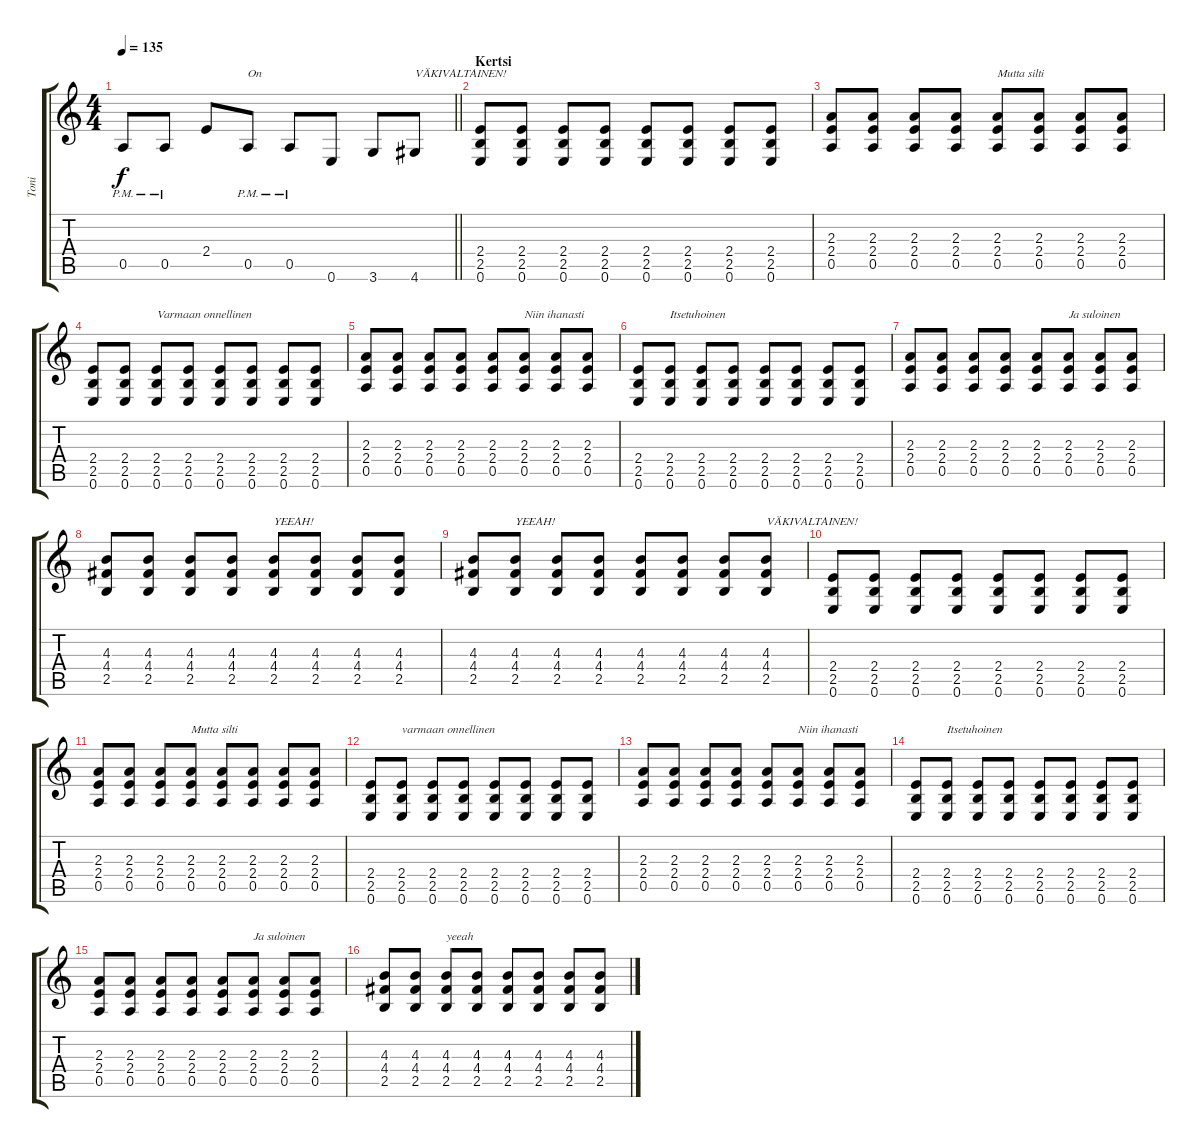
\track ("Toni" "Toni") {instrument overdrivenguitar}
\staff {score tabs}
\tuning (E4 B3 G3 D3 A2 E2) {hide}
\ts (4 4)
\tempo 135
\clef g2
\barLineRight lightlight
\ks c
0.5{pm}.8{dy f} 0.5{pm}.8 2.4.8 0.5{pm}.8{txt "On"} 0.5{pm}.8 0.6.8 3.6.8 4.6.8{txt "VÄKIVALTAINEN!"} |
\section ("" "Kertsi")
(2.4 2.5 0.6).8{instrument distortionguitar} (2.4 2.5 0.6).8 (2.4 2.5 0.6).8 (2.4 2.5 0.6).8 (2.4 2.5 0.6).8 (2.4 2.5 0.6).8 (2.4 2.5 0.6).8 (2.4 2.5 0.6).8 |
(2.3 2.4 0.5).8 (2.3 2.4 0.5).8 (2.3 2.4 0.5).8 (2.3 2.4 0.5).8 (2.3 2.4 0.5).8{txt "Mutta silti"} (2.3 2.4 0.5).8 (2.3 2.4 0.5).8 (2.3 2.4 0.5).8 |
(2.4 2.5 0.6).8{instrument distortionguitar} (2.4 2.5 0.6).8 (2.4 2.5 0.6).8{txt "Varmaan onnellinen"} (2.4 2.5 0.6).8 (2.4 2.5 0.6).8 (2.4 2.5 0.6).8 (2.4 2.5 0.6).8 (2.4 2.5 0.6).8 |
(2.3 2.4 0.5).8 (2.3 2.4 0.5).8 (2.3 2.4 0.5).8 (2.3 2.4 0.5).8 (2.3 2.4 0.5).8 (2.3 2.4 0.5).8{txt "Niin ihanasti"} (2.3 2.4 0.5).8 (2.3 2.4 0.5).8 |
(2.4 2.5 0.6).8{instrument distortionguitar} (2.4 2.5 0.6).8{txt "Itsetuhoinen"} (2.4 2.5 0.6).8 (2.4 2.5 0.6).8 (2.4 2.5 0.6).8 (2.4 2.5 0.6).8 (2.4 2.5 0.6).8 (2.4 2.5 0.6).8 |
(2.3 2.4 0.5).8 (2.3 2.4 0.5).8 (2.3 2.4 0.5).8 (2.3 2.4 0.5).8 (2.3 2.4 0.5).8 (2.3 2.4 0.5).8{txt "Ja suloinen"} (2.3 2.4 0.5).8 (2.3 2.4 0.5).8 |
(4.3 4.4 2.5).8 (4.3 4.4 2.5).8 (4.3 4.4 2.5).8 (4.3 4.4 2.5).8 (4.3 4.4 2.5).8{txt "YEEAH!"} (4.3 4.4 2.5).8 (4.3 4.4 2.5).8 (4.3 4.4 2.5).8 |
(4.3 4.4 2.5).8 (4.3 4.4 2.5).8{txt "YEEAH!"} (4.3 4.4 2.5).8 (4.3 4.4 2.5).8 (4.3 4.4 2.5).8 (4.3 4.4 2.5).8 (4.3 4.4 2.5).8 (4.3 4.4 2.5).8{txt "VÄKIVALTAINEN!"} |
(2.4 2.5 0.6).8{instrument distortionguitar} (2.4 2.5 0.6).8 (2.4 2.5 0.6).8 (2.4 2.5 0.6).8 (2.4 2.5 0.6).8 (2.4 2.5 0.6).8 (2.4 2.5 0.6).8 (2.4 2.5 0.6).8 |
(2.3 2.4 0.5).8 (2.3 2.4 0.5).8 (2.3 2.4 0.5).8 (2.3 2.4 0.5).8{txt "Mutta silti"} (2.3 2.4 0.5).8 (2.3 2.4 0.5).8 (2.3 2.4 0.5).8 (2.3 2.4 0.5).8 |
(2.4 2.5 0.6).8{instrument distortionguitar} (2.4 2.5 0.6).8{txt "varmaan onnellinen"} (2.4 2.5 0.6).8 (2.4 2.5 0.6).8 (2.4 2.5 0.6).8 (2.4 2.5 0.6).8 (2.4 2.5 0.6).8 (2.4 2.5 0.6).8 |
(2.3 2.4 0.5).8 (2.3 2.4 0.5).8 (2.3 2.4 0.5).8 (2.3 2.4 0.5).8 (2.3 2.4 0.5).8 (2.3 2.4 0.5).8{txt "Niin ihanasti"} (2.3 2.4 0.5).8 (2.3 2.4 0.5).8 |
(2.4 2.5 0.6).8{instrument distortionguitar} (2.4 2.5 0.6).8{txt "Itsetuhoinen"} (2.4 2.5 0.6).8 (2.4 2.5 0.6).8 (2.4 2.5 0.6).8 (2.4 2.5 0.6).8 (2.4 2.5 0.6).8 (2.4 2.5 0.6).8 |
(2.3 2.4 0.5).8 (2.3 2.4 0.5).8 (2.3 2.4 0.5).8 (2.3 2.4 0.5).8 (2.3 2.4 0.5).8 (2.3 2.4 0.5).8{txt "Ja suloinen"} (2.3 2.4 0.5).8 (2.3 2.4 0.5).8 |
(4.3 4.4 2.5).8 (4.3 4.4 2.5).8 (4.3 4.4 2.5).8{txt "yeeah "} (4.3 4.4 2.5).8 (4.3 4.4 2.5).8 (4.3 4.4 2.5).8 (4.3 4.4 2.5).8 (4.3 4.4 2.5).8
